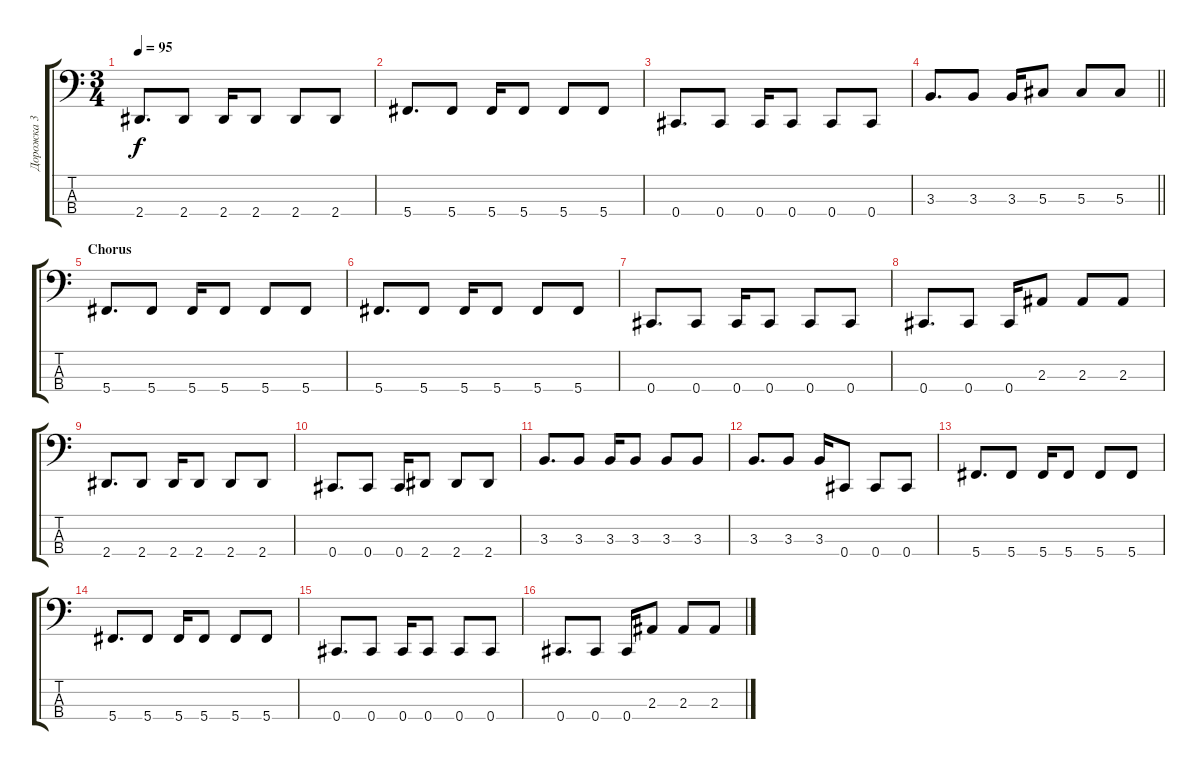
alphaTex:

\track ("Дорожка 3" "Дорожка 3") {instrument electricbassfinger}
\staff {score tabs}
\tuning (Gb2 Db2 Ab1 Db1) {hide}
\ts (3 4)
\tempo 95
\clef f4
\ks c
2.4.8{d dy f} 2.4.8 2.4.16 2.4.8 2.4.8 2.4.8 |
5.4.8{d} 5.4.8 5.4.16 5.4.8 5.4.8 5.4.8 |
0.4.8{d} 0.4.8 0.4.16 0.4.8 0.4.8 0.4.8 |
\barLineRight lightlight
3.3.8{d} 3.3.8 3.3.16 5.3.8 5.3.8 5.3.8 |
\section ("" "Chorus")
5.4.8{d} 5.4.8 5.4.16 5.4.8 5.4.8 5.4.8 |
5.4.8{d} 5.4.8 5.4.16 5.4.8 5.4.8 5.4.8 |
0.4.8{d} 0.4.8 0.4.16 0.4.8 0.4.8 0.4.8 |
0.4.8{d} 0.4.8 0.4.16 2.3.8 2.3.8 2.3.8 |
2.4.8{d} 2.4.8 2.4.16 2.4.8 2.4.8 2.4.8 |
0.4.8{d} 0.4.8 0.4.16 2.4.8 2.4.8 2.4.8 |
3.3.8{d} 3.3.8 3.3.16 3.3.8 3.3.8 3.3.8 |
3.3.8{d} 3.3.8 3.3.16 0.4.8 0.4.8 0.4.8 |
5.4.8{d} 5.4.8 5.4.16 5.4.8 5.4.8 5.4.8 |
5.4.8{d} 5.4.8 5.4.16 5.4.8 5.4.8 5.4.8 |
0.4.8{d} 0.4.8 0.4.16 0.4.8 0.4.8 0.4.8 |
0.4.8{d} 0.4.8 0.4.16 2.3.8 2.3.8 2.3.8
